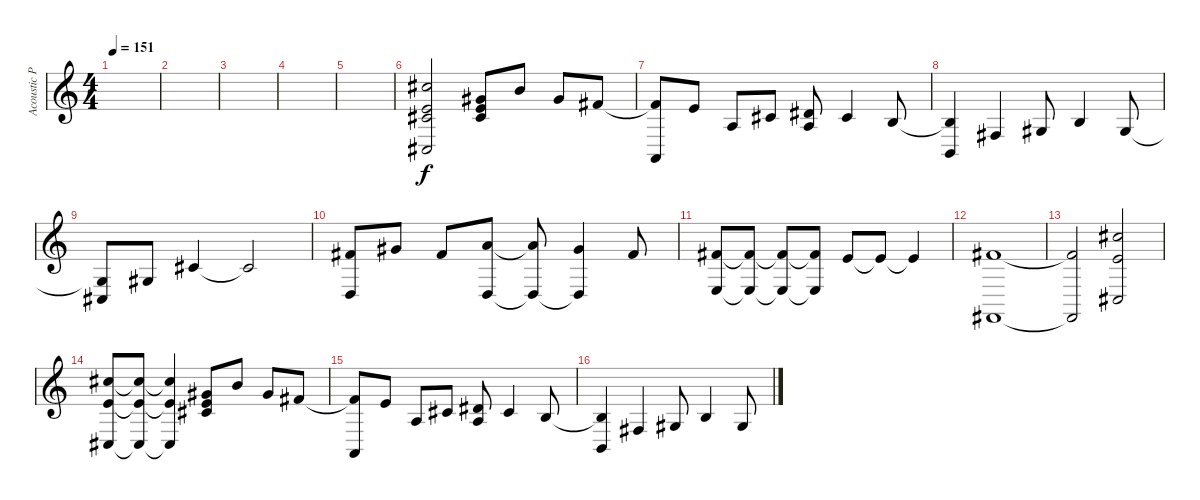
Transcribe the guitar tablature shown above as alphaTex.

\track ("Acoustic Piano" "Acoustic P") {instrument acousticgrandpiano}
\staff {score}
\tuning (E4 B3 G3 D3 A2 E2 B1) {hide}
\ts (4 4)
\tempo 151
\clef g2
\ks c
|
|
|
|
|
(9.1 2.2 9.3 4.5).2 (0.1 2.2 13.3).8 7.1.8 4.1.8 2.1.8 |
(2.1{t} 0.5).8 0.1.8 2.3.8 2.2.8 (4.2 2.3).8 2.2.4 0.2.8 |
(0.2{t} 2.5).4 4.4.4 1.3.8 0.2.4 1.3.8 |
(1.3{t} 4.5).8 1.3.8 2.2.4 2.2{t}.2 |
(2.1 0.4).8 4.1.8 2.1.8 (5.1 0.4).8 (5.1{t} 0.4{t}).8 (4.1 0.4{t}).4 2.1.8 |
(2.1 2.4).8 (2.1{t} 2.4{t}).8 (2.1{t} 2.4{t}).8 (2.1{t} 2.4{t}).8 0.1.8 0.1{t}.8 0.1{t}.4 |
(2.1 2.6).1 |
(2.1{t} 2.6{t}).2 (9.1 5.2 4.5).2 |
(9.1 5.2 4.5).8 (9.1{t} 5.2{t} 4.5{t}).8 (9.1{t} 5.2{t} 4.5{t}).4 (0.1 2.2 13.3).8 7.1.8 4.1.8 2.1.8 |
(2.1{t} 0.5).8 0.1.8 2.3.8 2.2.8 (4.2 2.3).8 2.2.4 0.2.8 |
(0.2{t} 2.5).4 4.4.4 1.3.8 0.2.4 1.3.8
